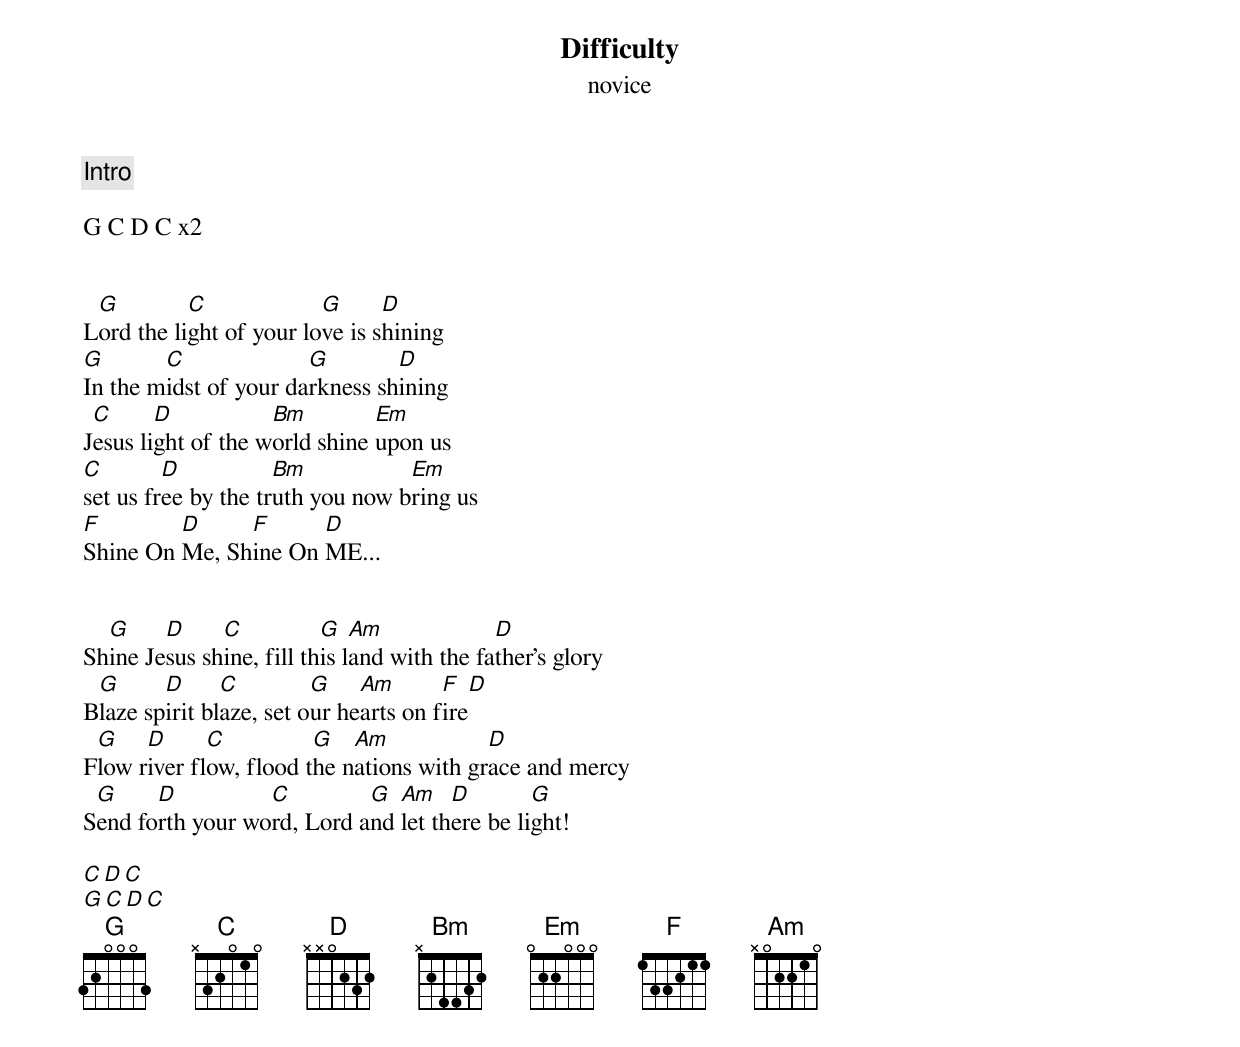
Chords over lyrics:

Difficulty
novice
[Intro]

G C D C x2


 G         C             G      D
Lord the light of your love is shining
G       C              G        D
In the midst of your darkness shining
 C      D           Bm         Em
Jesus light of the world shine upon us
C        D           Bm           Em
set us free by the truth you now bring us
F        D     F      D
Shine On Me, Shine On ME...


  G     D     C           G   Am             D
Shine Jesus shine, fill this land with the father's glory
 G      D      C         G    Am       F    D
Blaze spirit blaze, set our hearts on fire
 G    D      C          G   Am            D
Flow river flow, flood the nations with grace and mercy
 G     D          C         G  Am    D        G
Send forth your word, Lord and let there be light!

C D C
G C D C
